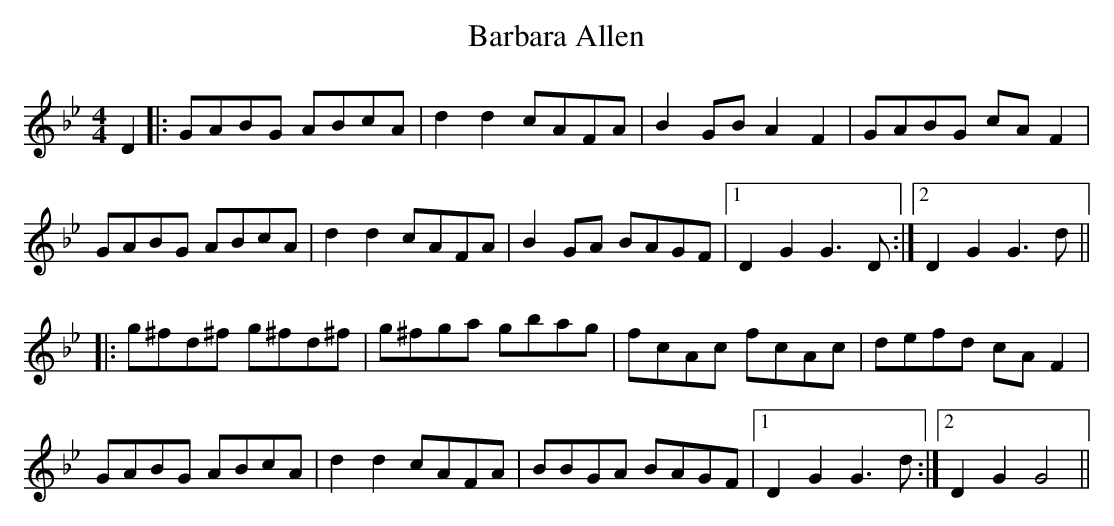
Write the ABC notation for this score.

X:1
T: Barbara Allen
M: 4/4
L: 1/8
K:Gmin
D2 |: GABG ABcA | d2d2 cAFA | B2GB A2F2 | GABG cAF2 |
GABG ABcA | d2d2 cAFA | B2GA BAGF |[1 D2G2 G3D :|2 D2G2 G3d ||
|: g^fd^f g^fd^f | g^fga gbag | fcAc fcAc | defd cAF2 |
GABG ABcA | d2d2 cAFA | BBGA BAGF |[1 D2G2 G3d :|2 D2G2 G4 ||
